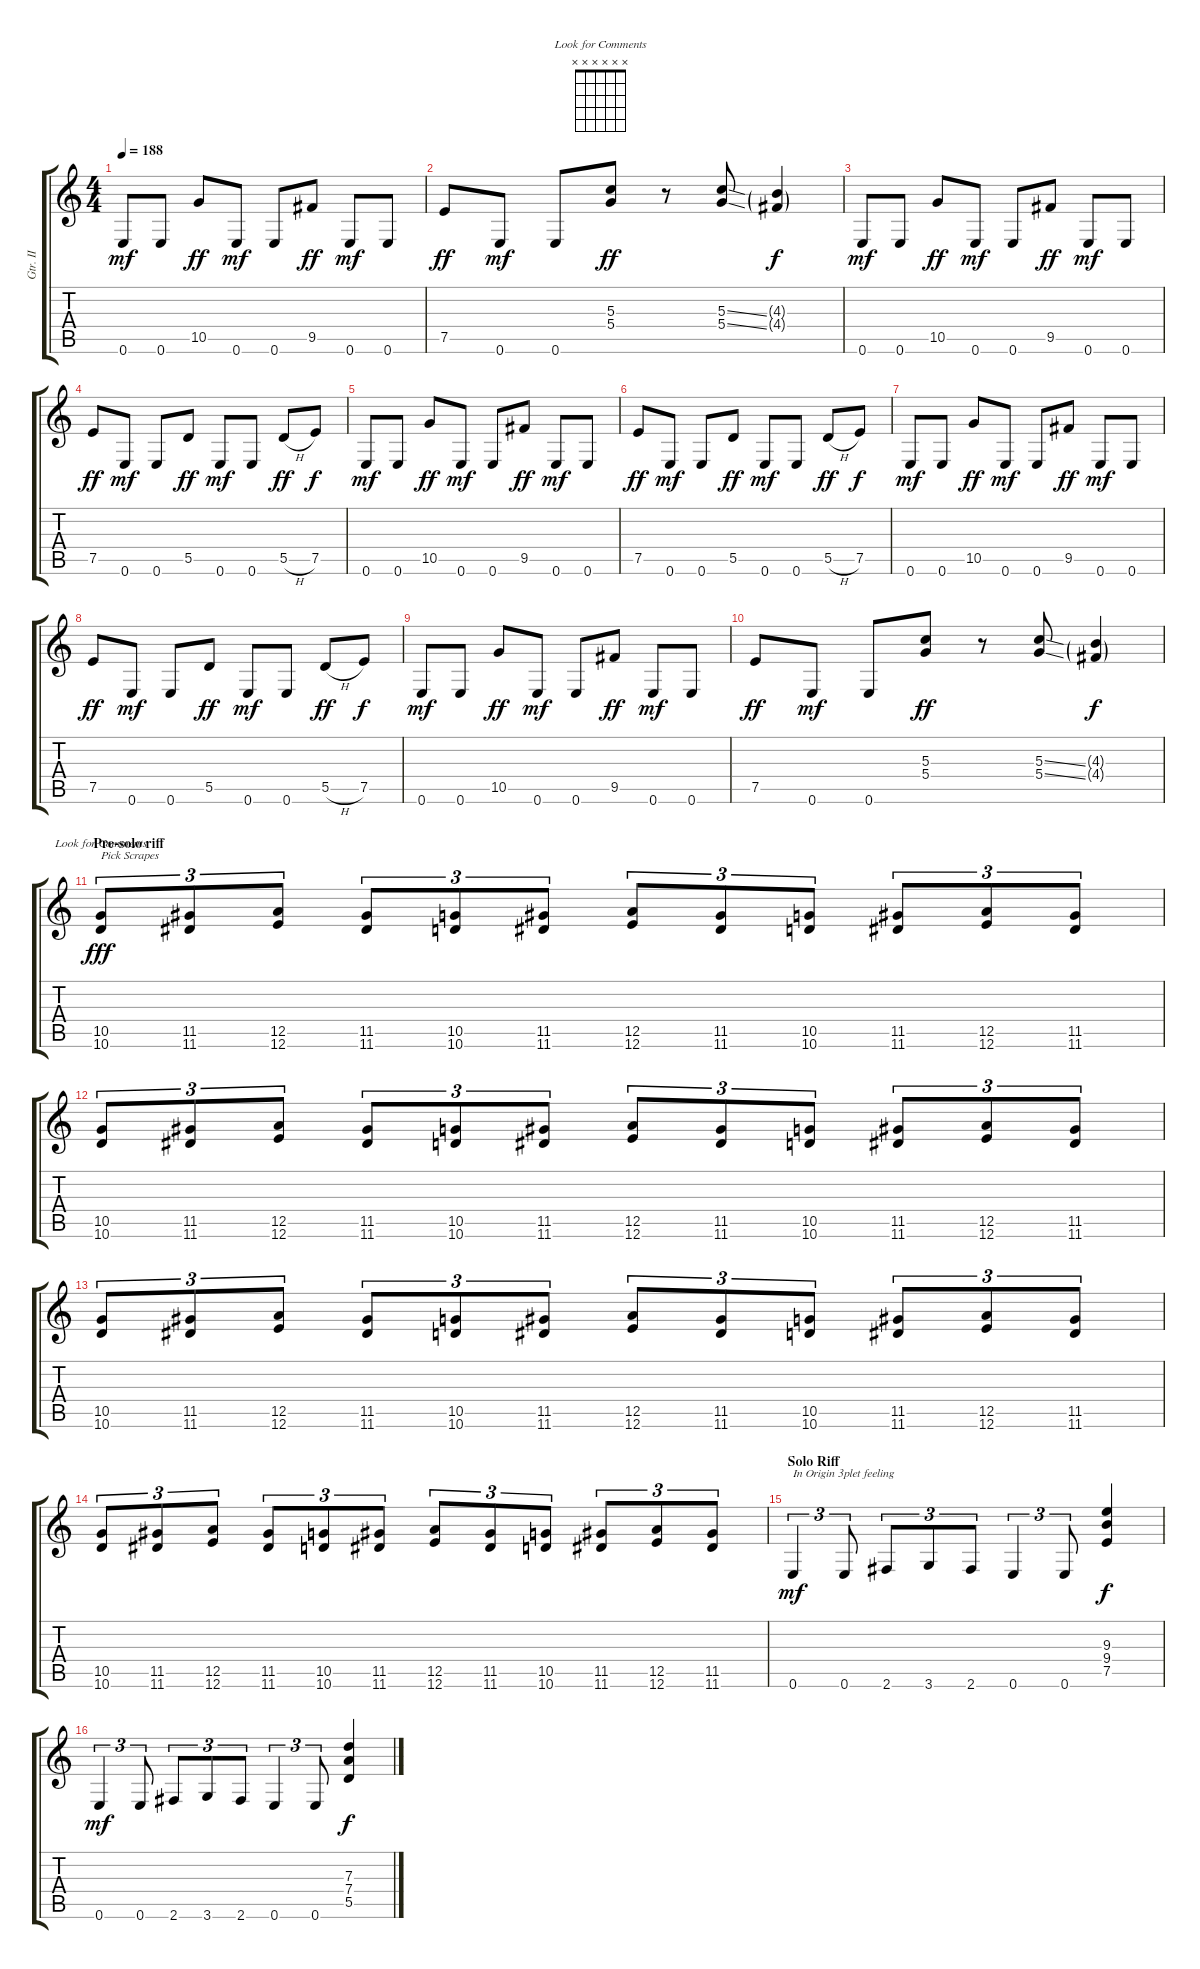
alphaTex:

\track ("Gtr. II" "Gtr. II") {instrument overdrivenguitar}
\staff {score tabs}
\tuning (E4 B3 G3 D3 A2 E2) {hide}
\chord ("Look for Comments" x x x x x x)
\ts (4 4)
\tempo 188
\clef g2
\ks c
0.6.8{dy mf} 0.6.8 10.5.8{dy ff} 0.6.8{dy mf} 0.6.8 9.5.8{dy ff} 0.6.8{dy mf} 0.6.8 |
7.5.8{dy ff} 0.6.8{dy mf} 0.6.8 (5.3 5.4).8{dy ff} r.8 (5.3{ss} 5.4{ss}).8 (4.3{g} 4.4{g}).4{dy f} |
0.6.8{dy mf} 0.6.8 10.5.8{dy ff} 0.6.8{dy mf} 0.6.8 9.5.8{dy ff} 0.6.8{dy mf} 0.6.8 |
7.5.8{dy ff} 0.6.8{dy mf} 0.6.8 5.5.8{dy ff} 0.6.8{dy mf} 0.6.8 5.5{h}.8{dy ff} 7.5.8{dy f} |
0.6.8{dy mf} 0.6.8 10.5.8{dy ff} 0.6.8{dy mf} 0.6.8 9.5.8{dy ff} 0.6.8{dy mf} 0.6.8 |
7.5.8{dy ff} 0.6.8{dy mf} 0.6.8 5.5.8{dy ff} 0.6.8{dy mf} 0.6.8 5.5{h}.8{dy ff} 7.5.8{dy f} |
0.6.8{dy mf} 0.6.8 10.5.8{dy ff} 0.6.8{dy mf} 0.6.8 9.5.8{dy ff} 0.6.8{dy mf} 0.6.8 |
7.5.8{dy ff} 0.6.8{dy mf} 0.6.8 5.5.8{dy ff} 0.6.8{dy mf} 0.6.8 5.5{h}.8{dy ff} 7.5.8{dy f} |
0.6.8{dy mf} 0.6.8 10.5.8{dy ff} 0.6.8{dy mf} 0.6.8 9.5.8{dy ff} 0.6.8{dy mf} 0.6.8 |
7.5.8{dy ff} 0.6.8{dy mf} 0.6.8 (5.3 5.4).8{dy ff} r.8 (5.3{ss} 5.4{ss}).8 (4.3{g} 4.4{g}).4{dy f} |
\section ("" "Pre-solo riff")
(10.5 10.6).8{tu (3 2) ch "Look for Comments" txt "Pick Scrapes" dy fff instrument guitarfretnoise} (11.5 11.6).8{tu (3 2)} (12.5 12.6).8{tu (3 2)} (11.5 11.6).8{tu (3 2)} (10.5 10.6).8{tu (3 2)} (11.5 11.6).8{tu (3 2)} (12.5 12.6).8{tu (3 2)} (11.5 11.6).8{tu (3 2)} (10.5 10.6).8{tu (3 2)} (11.5 11.6).8{tu (3 2)} (12.5 12.6).8{tu (3 2)} (11.5 11.6).8{tu (3 2)} |
(10.5 10.6).8{tu (3 2) instrument guitarfretnoise} (11.5 11.6).8{tu (3 2)} (12.5 12.6).8{tu (3 2)} (11.5 11.6).8{tu (3 2)} (10.5 10.6).8{tu (3 2)} (11.5 11.6).8{tu (3 2)} (12.5 12.6).8{tu (3 2)} (11.5 11.6).8{tu (3 2)} (10.5 10.6).8{tu (3 2)} (11.5 11.6).8{tu (3 2)} (12.5 12.6).8{tu (3 2)} (11.5 11.6).8{tu (3 2)} |
(10.5 10.6).8{tu (3 2) instrument guitarfretnoise} (11.5 11.6).8{tu (3 2)} (12.5 12.6).8{tu (3 2)} (11.5 11.6).8{tu (3 2)} (10.5 10.6).8{tu (3 2)} (11.5 11.6).8{tu (3 2)} (12.5 12.6).8{tu (3 2)} (11.5 11.6).8{tu (3 2)} (10.5 10.6).8{tu (3 2)} (11.5 11.6).8{tu (3 2)} (12.5 12.6).8{tu (3 2)} (11.5 11.6).8{tu (3 2)} |
(10.5 10.6).8{tu (3 2) instrument guitarfretnoise} (11.5 11.6).8{tu (3 2)} (12.5 12.6).8{tu (3 2)} (11.5 11.6).8{tu (3 2)} (10.5 10.6).8{tu (3 2)} (11.5 11.6).8{tu (3 2)} (12.5 12.6).8{tu (3 2)} (11.5 11.6).8{tu (3 2)} (10.5 10.6).8{tu (3 2)} (11.5 11.6).8{tu (3 2)} (12.5 12.6).8{tu (3 2)} (11.5 11.6).8{tu (3 2)} |
\section ("" "Solo Riff")
0.6.4{tu (3 2) txt "In Origin 3plet feeling" dy mf instrument overdrivenguitar} 0.6.8{tu (3 2)} 2.6.8{tu (3 2)} 3.6.8{tu (3 2)} 2.6.8{tu (3 2)} 0.6.4{tu (3 2)} 0.6.8{tu (3 2)} (9.3 9.4 7.5).4{dy f} |
0.6.4{tu (3 2) dy mf} 0.6.8{tu (3 2)} 2.6.8{tu (3 2)} 3.6.8{tu (3 2)} 2.6.8{tu (3 2)} 0.6.4{tu (3 2)} 0.6.8{tu (3 2)} (7.3 7.4 5.5).4{dy f}
